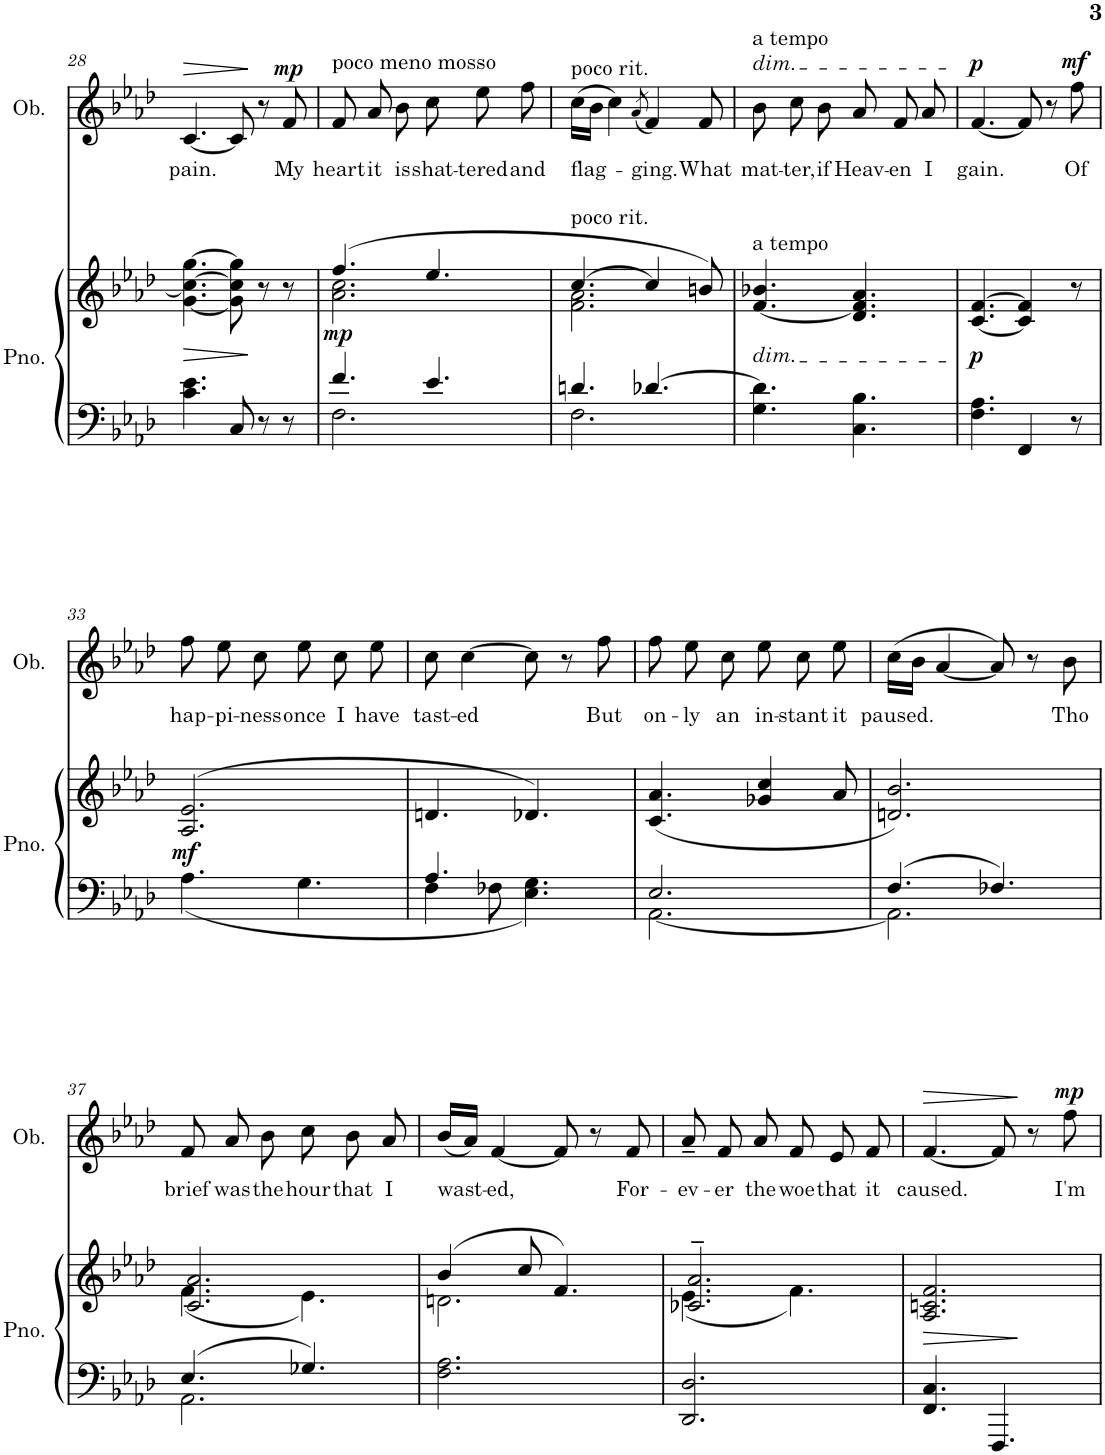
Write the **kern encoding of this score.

**kern	**kern	**dynam	**kern	**text	**dynam
*part2	*part2	*part2	*part1	*part1	*part1
*staff3	*staff2	*staff2/3	*staff1	*staff1	*staff1
*I"Piano	*	*	*I"Oboe	*	*
*I'Pno.	*	*	*I'Ob.	*	*
!!LO:PB:g=z
*clefF4	*clefG2	*	*clefG2	*	*
*k[b-e-a-d-]	*k[b-e-a-d-]	*	*k[b-e-a-d-]	*	*
*M6/8	*M6/8	*	*M6/8	*	*
=28	=28	=28	=28	=28	=28
!	!	!LO:HP:b	!	!LO:LY:b	!LO:HP:b
4.c\ 4.e-\	[4.g\ 4.cc\_ [4.gg\	>	[4.c/	pain.	>
8C/	8g\] 8cc\] 8gg\]	.	8c/]	.	.
8r	8r	]	8r	.	]
!	!	!	!	!LO:LY:b	!LO:DY:a
8r	8r	.	8f/	My	mp
=29	=29	=29	=29	=29	=29
*^	*^	*	*	*	*
!	!	!	!	!	!LO:TX:a:t=poco meno mosso	!	!
!	!	!	!	!LO:DY:b	!	!LO:LY:b	!
4.f/	2.F\	(4.ff/	2.a-\ 2.cc\	mp	8f/	heart	.
!	!	!	!	!	!	!LO:LY:b	!
.	.	.	.	.	8a-/	it	.
!	!	!	!	!	!	!LO:LY:b	!
.	.	.	.	.	8b-\	is	.
!	!	!	!	!	!	!LO:LY:b	!
4.e-/	.	4.ee-/	.	.	8cc\	shat-	.
!	!	!	!	!	!	!LO:LY:b	!
.	.	.	.	.	8ee-\	-tered	.
!	!	!	!	!	!	!LO:LY:b	!
.	.	.	.	.	8ff\	and	.
=30	=30	=30	=30	=30	=30	=30	=30
!	!	!	!	!	!LO:TX:a:t=poco rit.	!	!
!	!	!LO:TX:a:t=poco rit.	!	!	!	!	!
!	!	!	!	!	!	!LO:LY:b	!
4.dn/	2.F\	[4.cc/	2.f\ 2.a-\	.	(16cc\LL	flag-	.
.	.	.	.	.	16b-\JJ	.	.
.	.	.	.	.	4cc\)	.	.
.	.	.	.	.	(8qa-/	.	.
!	!	!	!	!	!	!LO:LY:b	!
[4.d-X/	.	4cc/]	.	.	4f/)	-ging.	.
!	!	!	!	!	!	!LO:LY:b	!
.	.	8bn/)	.	.	8f/	What	.
*v	*v	*	*	*	*	*	*
*	*v	*v	*	*	*	*
=31	=31	=31	=31	=31	=31
!	!	!	!LO:TX:a:t=a tempo	!	!
!	!	!	!LO:TX:a:i:t=dim.	!	!
!	!LO:TX:a:t=a tempo	!	!	!	!
!	!LO:TX:b:i:t=dim.	!	!	!	!
!	!	!	!	!LO:LY:b	!
4.G\ 4.d-\]	[4.f/ 4.b-X/	.	8b-\	mat-	.
!	!	!	!	!LO:LY:b	!
.	.	.	8cc\	-ter,	.
!	!	!	!	!LO:LY:b	!
.	.	.	8b-\	if	.
!	!	!	!	!LO:LY:b	!
4.C\ 4.B-\	4.d-/ 4.f/] 4.a-/	.	8a-/	Heav-	.
!	!	!	!	!LO:LY:b	!
.	.	.	8f/	-en	.
!	!	!	!	!LO:LY:b	!
.	.	.	8a-/	I	.
=32	=32	=32	=32	=32	=32
!	!	!LO:DY:b	!	!LO:LY:b	!LO:DY:a
4.F\ 4.A-\	[4.c/ [4.f/	p	[4.f/	gain.	p
4FF/	4c/] 4f/]	.	8f/]	.	.
.	.	.	8r	.	.
!	!	!	!	!LO:LY:b	!LO:DY:a
8r	8r	.	8ff\	Of	mf
!!LO:LB:g=z
=33	=33	=33	=33	=33	=33
!	!	!LO:DY:b	!	!LO:LY:b	!
4.A-\	(>2.A-/ 2.e-/	mf	8ff\	hap-	.
!	!	!	!	!LO:LY:b	!
.	.	.	8ee-\	-pi-	.
!	!	!	!	!LO:LY:b	!
.	.	.	8cc\	-ness	.
!	!	!	!	!LO:LY:b	!
4.G\	.	.	8ee-\	once	.
!	!	!	!	!LO:LY:b	!
.	.	.	8cc\	I	.
!	!	!	!	!LO:LY:b	!
.	.	.	8ee-\	have	.
=34	=34	=34	=34	=34	=34
*^	*	*	*	*	*
!	!	!	!	!	!LO:LY:b	!
4.A-/	4F\	4.dn/	.	8cc\	tast-	.
!	!	!	!	!	!LO:LY:b	!
.	.	.	.	[4cc\	-ed	.
.	8F-X\	.	.	.	.	.
4.E-\ 4.G\	4.ryy	4.d-X/)	.	8cc\]	.	.
.	.	.	.	8r	.	.
!	!	!	!	!	!LO:LY:b	!
.	.	.	.	8ff\	But	.
=35	=35	=35	=35	=35	=35	=35
!	!	!	!	!	!LO:LY:b	!
2.E-/	[2.AA-\	(4.c/ 4.a-/	.	8ff\	on-	.
!	!	!	!	!	!LO:LY:b	!
.	.	.	.	8ee-\	-ly	.
!	!	!	!	!	!LO:LY:b	!
.	.	.	.	8cc\	an	.
!	!	!	!	!	!LO:LY:b	!
.	.	4g-X/ 4cc/	.	8ee-\	in-	.
!	!	!	!	!	!LO:LY:b	!
.	.	.	.	8cc\	-stant	.
!	!	!	!	!	!LO:LY:b	!
.	.	8a-/	.	8ee-\	it	.
=36	=36	=36	=36	=36	=36	=36
!	!	!	!	!	!LO:LY:b	!
4.F/	2.AA-\]	2.dn/ 2.b-/)	.	(16cc\LL	paused.	.
.	.	.	.	16b-\JJ	.	.
.	.	.	.	[4a-/	.	.
4.F-X/	.	.	.	8a-/])	.	.
.	.	.	.	8r	.	.
!	!	!	!	!	!LO:LY:b	!
.	.	.	.	8b-\	Tho	.
!!LO:LB:g=z
=37	=37	=37	=37	=37	=37	=37
*	*	*^	*	*	*	*
!	!	!	!	!	!	!LO:LY:b	!
4.E-/	2.AA-\	2.c/ 2.a-/	(4.f\	.	8f/	brief	.
!	!	!	!	!	!	!LO:LY:b	!
.	.	.	.	.	8a-/	was	.
!	!	!	!	!	!	!LO:LY:b	!
.	.	.	.	.	8b-\	the	.
!	!	!	!	!	!	!LO:LY:b	!
4.G-X/	.	.	4.e-\)	.	8cc\	hour	.
!	!	!	!	!	!	!LO:LY:b	!
.	.	.	.	.	8b-\	that	.
!	!	!	!	!	!	!LO:LY:b	!
.	.	.	.	.	8a-/	I	.
*v	*v	*	*	*	*	*	*
=38	=38	=38	=38	=38	=38	=38
!	!	!	!	!	!LO:LY:b	!
2.F\ 2.A-\	(4b-/	2.dn\	.	(16b-/LL	wast-	.
.	.	.	.	16a-/JJ)	.	.
!	!	!	!	!	!LO:LY:b	!
.	.	.	.	[4f/	-ed,	.
.	8cc/	.	.	.	.	.
.	4.f/)	.	.	8f/]	.	.
.	.	.	.	8r	.	.
!	!	!	!	!	!LO:LY:b	!
.	.	.	.	8f/	For-	.
=39	=39	=39	=39	=39	=39	=39
!	!	!	!	!	!LO:LY:b	!
2.DD-/ 2.D-/	2.c-X/~ 2.a-/~	(4.e-\	.	8a-~/	-ev-	.
!	!	!	!	!	!LO:LY:b	!
.	.	.	.	8f/	-er	.
!	!	!	!	!	!LO:LY:b	!
.	.	.	.	8a-/	the	.
!	!	!	!	!	!LO:LY:b	!
.	.	4.f\)	.	8f/	woe	.
!	!	!	!	!	!LO:LY:b	!
.	.	.	.	8e-/	that	.
!	!	!	!	!	!LO:LY:b	!
.	.	.	.	8f/	it	.
*	*v	*v	*	*	*	*
=40	=40	=40	=40	=40	=40
!	!	!LO:HP:b	!	!LO:LY:b	!LO:HP:b
4.FF/ 4.C/	2.A-/ 2.cn/ 2.f/	>	[4.f/	caused.	>
4.FFF/	.	.	8f/]	.	.
.	.	.	8r	.	]
!	!	!	!	!LO:LY:b	!LO:DY:a
.	.	.	8ff\	I'm	mp
.	.	]	.	.	.
=	=	=	=	=	=
*-	*-	*-	*-	*-	*-
